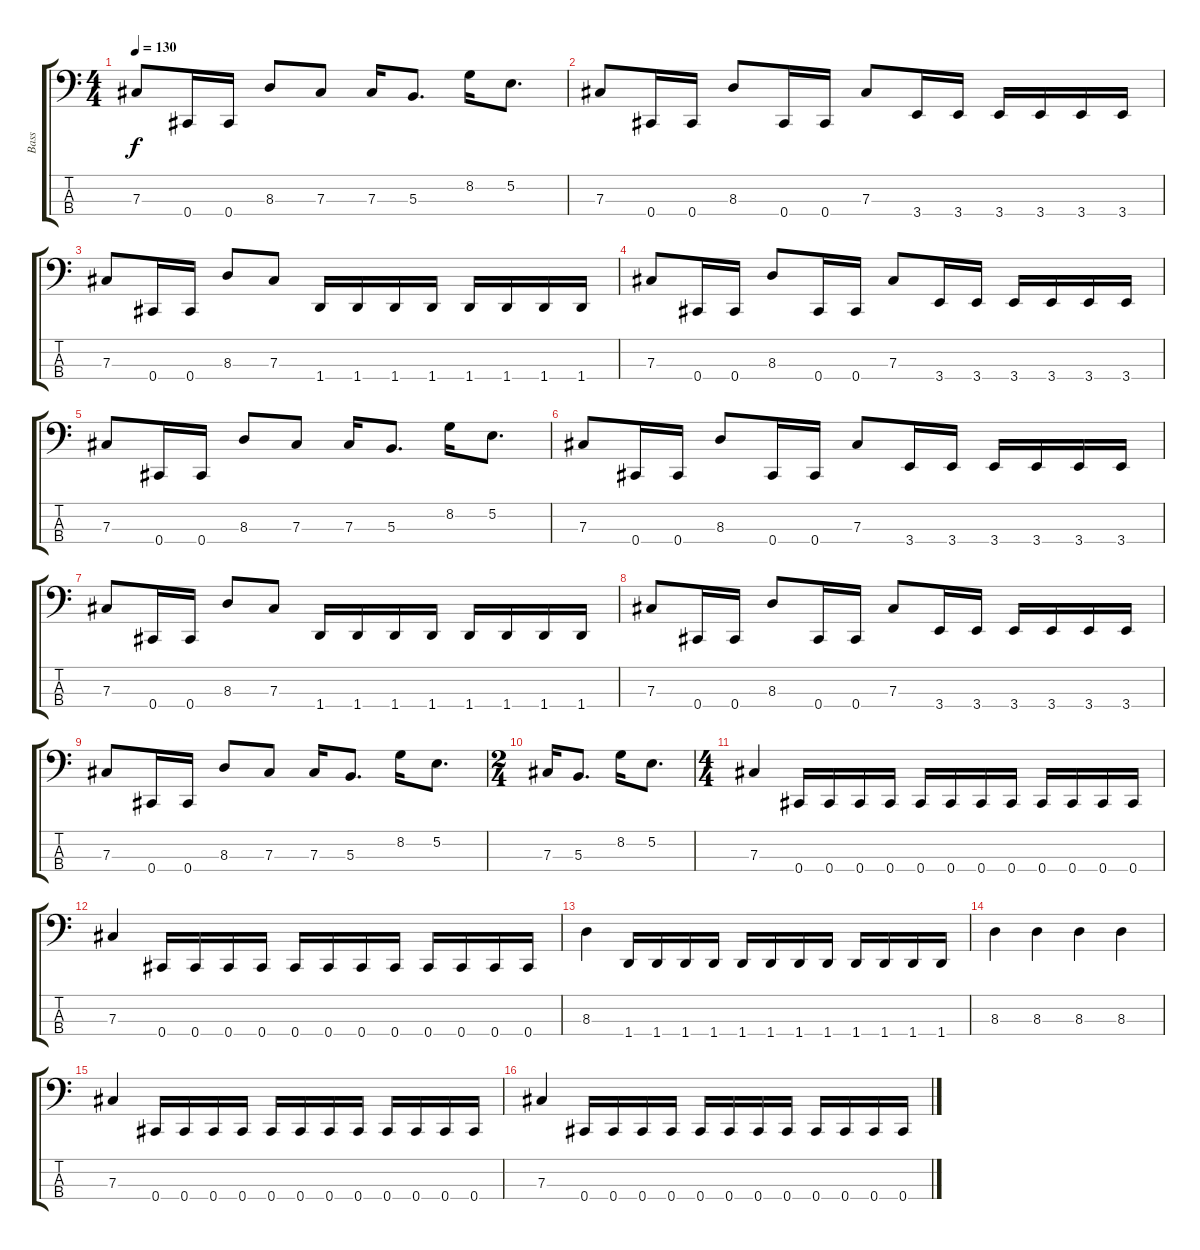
\track ("Bass" "Bass") {instrument slapbass1}
\staff {score tabs}
\tuning (E2 B1 Gb1 Db1) {hide}
\ts (4 4)
\tempo 130
\clef f4
\ks c
7.3.8{dy f} 0.4.16 0.4.16 8.3.8 7.3.8 7.3.16 5.3.8{d} 8.2.16 5.2.8{d} |
7.3.8 0.4.16 0.4.16 8.3.8 0.4.16 0.4.16 7.3.8 3.4.16 3.4.16 3.4.16 3.4.16 3.4.16 3.4.16 |
7.3.8 0.4.16 0.4.16 8.3.8 7.3.8 1.4.16 1.4.16 1.4.16 1.4.16 1.4.16 1.4.16 1.4.16 1.4.16 |
7.3.8 0.4.16 0.4.16 8.3.8 0.4.16 0.4.16 7.3.8 3.4.16 3.4.16 3.4.16 3.4.16 3.4.16 3.4.16 |
7.3.8 0.4.16 0.4.16 8.3.8 7.3.8 7.3.16 5.3.8{d} 8.2.16 5.2.8{d} |
7.3.8 0.4.16 0.4.16 8.3.8 0.4.16 0.4.16 7.3.8 3.4.16 3.4.16 3.4.16 3.4.16 3.4.16 3.4.16 |
7.3.8 0.4.16 0.4.16 8.3.8 7.3.8 1.4.16 1.4.16 1.4.16 1.4.16 1.4.16 1.4.16 1.4.16 1.4.16 |
7.3.8 0.4.16 0.4.16 8.3.8 0.4.16 0.4.16 7.3.8 3.4.16 3.4.16 3.4.16 3.4.16 3.4.16 3.4.16 |
7.3.8 0.4.16 0.4.16 8.3.8 7.3.8 7.3.16 5.3.8{d} 8.2.16 5.2.8{d} |
\ts (2 4)
7.3.16 5.3.8{d} 8.2.16 5.2.8{d} |
\ts (4 4)
7.3.4 0.4.16 0.4.16 0.4.16 0.4.16 0.4.16 0.4.16 0.4.16 0.4.16 0.4.16 0.4.16 0.4.16 0.4.16 |
7.3.4 0.4.16 0.4.16 0.4.16 0.4.16 0.4.16 0.4.16 0.4.16 0.4.16 0.4.16 0.4.16 0.4.16 0.4.16 |
8.3.4 1.4.16 1.4.16 1.4.16 1.4.16 1.4.16 1.4.16 1.4.16 1.4.16 1.4.16 1.4.16 1.4.16 1.4.16 |
8.3.4 8.3.4 8.3.4 8.3.4 |
7.3.4 0.4.16 0.4.16 0.4.16 0.4.16 0.4.16 0.4.16 0.4.16 0.4.16 0.4.16 0.4.16 0.4.16 0.4.16 |
7.3.4 0.4.16 0.4.16 0.4.16 0.4.16 0.4.16 0.4.16 0.4.16 0.4.16 0.4.16 0.4.16 0.4.16 0.4.16
